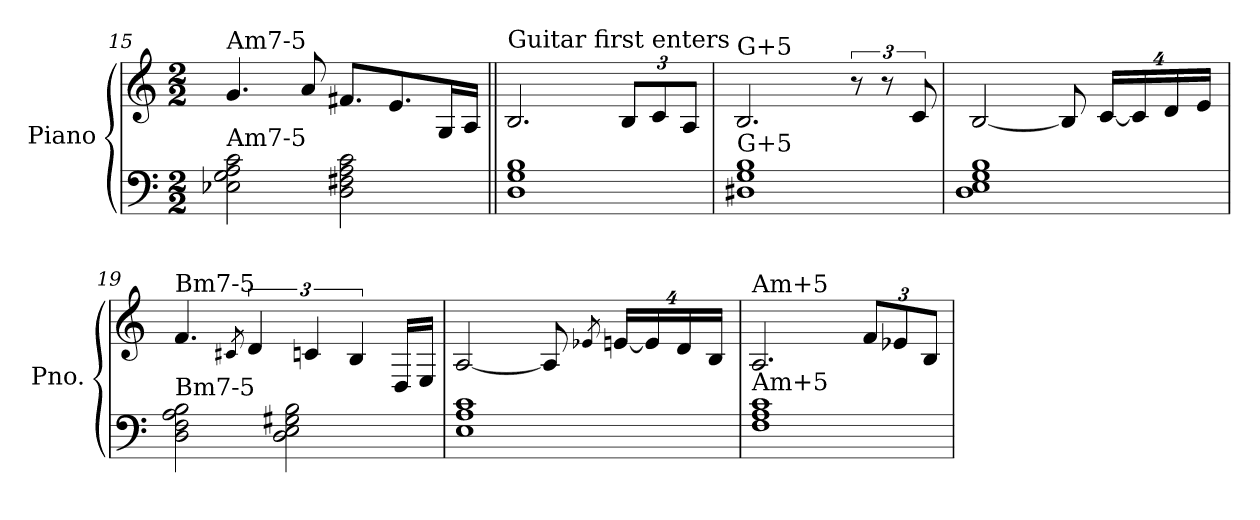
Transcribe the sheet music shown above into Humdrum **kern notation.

**kern	**kern
*part1	*part1
*staff2	*staff1
*I"Piano	*
*I'Pno.	*
*clefF4	*clefG2
*k[]	*k[]
*C:	*C:
*M2/2	*M2/2
=15	=15
!	!LO:TX:a:t=Am7-5
!LO:TX:a:t=Am7-5	!
2E-X\ 2G\ 2A\ 2c\	4.g/
.	8a/
2D\ 2F#X\ 2A\ 2c\	8.f#X/L
.	8.e/
.	16G/L
.	16A/JJ
=16||	=16||
!	!LO:TX:a:t=Guitar first enters
1D 1G 1B	2.B/
*	*Xbrackettup
.	12B/L
.	12c/
.	12A/J
=17	=17
!	!LO:TX:a:t=G+5
!LO:TX:a:t=G+5	!
1D#X 1G 1B	2.B/
*	*brackettup
.	12r
.	12r
.	12c/
=18	=18
1D 1E 1G 1B	[2B/
.	8B/]
*	*Xbrackettup
.	[32%3c/L
.	32%3c/]
.	32%3d/
.	32%3e/J
=19	=19
!	!LO:TX:a:t=Bm7-5
!LO:TX:a:t=Bm7-5	!
2D\ 2F\ 2A\ 2B\	4.f/
.	8qc#X/
*	*brackettup
.	6d/
2D\ 2E\ 2G#X\ 2B\	.
.	6cn/
.	6B/
.	16D/LL
.	16E/JJ
!!LO:LB:g=z
=20	=20
1E 1A 1c	[2A/
.	8A/]
.	8qe-X/
*	*Xbrackettup
.	[32%3en/L
.	32%3e/]
.	32%3d/
.	32%3B/J
=21	=21
!	!LO:TX:a:t=Am+5
!LO:TX:a:t=Am+5	!
1F 1A 1c	2.A/
.	12f/L
.	12e-X/
.	12B/J
=	=
*-	*-
